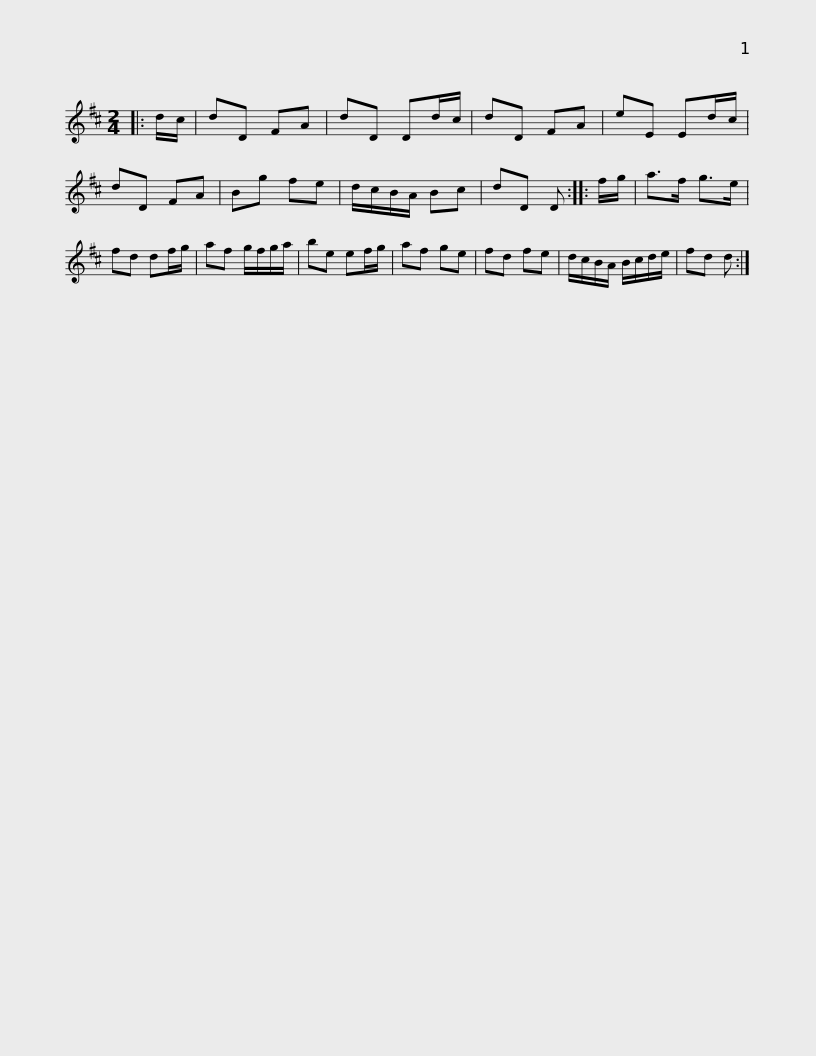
X:1
L:1/8
M:2/4
I:linebreak $
K:D
V:1 treble
V:1
|: d/c/ | dD FA | dD Dd/c/ | dD FA | eE Ed/c/ | %5
 dD FA | Bg fe | d/c/B/A/ Bc | dD D :: f/g/ |$ %10
 a>f g>e | fd df/g/ | af g/f/g/a/ | be ef/g/ | af ge | %15
 fd fe | d/c/B/A/ B/c/d/e/ | fd d :| %18
